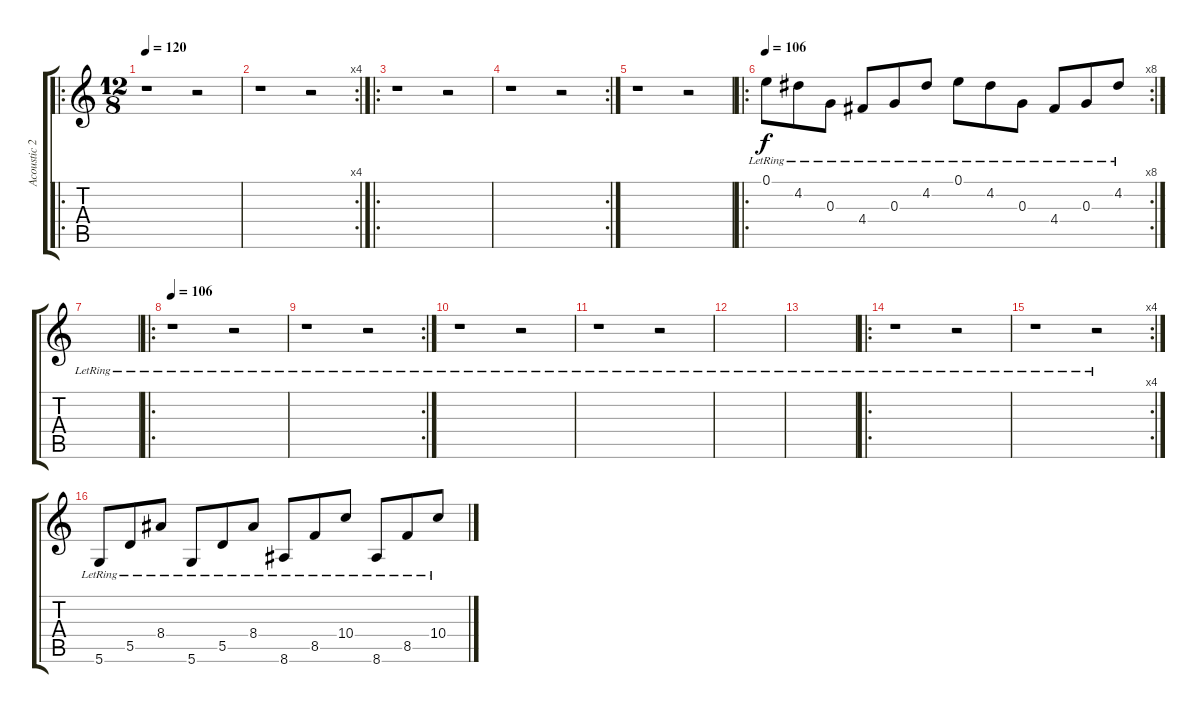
\track ("Acoustic 2" "Acoustic 2") {instrument acousticguitarsteel}
\staff {score tabs}
\tuning (E4 B3 G3 D3 A2 D2) {hide}
\ro
\ts (12 8)
\tempo 120
\clef g2
\ks c
r.1{dy f} r.2 |
\rc 4
r.1 r.2 |
\ro
r.1 r.2 |
\rc 2
r.1 r.2 |
r.1 r.2 |
\ro
\rc 8
\tempo 106
0.1{lr}.8 4.2{lr}.8 0.3{lr}.8 4.4{lr}.8 0.3{lr}.8 4.2{lr}.8 0.1{lr}.8 4.2{lr}.8 0.3{lr}.8 4.4{lr}.8 0.3{lr}.8 4.2{lr}.8 |
|
\ro
\tempo 106
r.1 r.2 |
\rc 2
r.1 r.2 |
r.1 r.2 |
r.1 r.2 |
|
|
\ro
r.1 r.2 |
\rc 4
r.1 r.2 |
5.6{lr}.8 5.5{lr}.8 8.4{lr}.8 5.6{lr}.8 5.5{lr}.8 8.4{lr}.8 8.6{lr}.8 8.5{lr}.8 10.4{lr}.8 8.6{lr}.8 8.5{lr}.8 10.4{lr}.8
